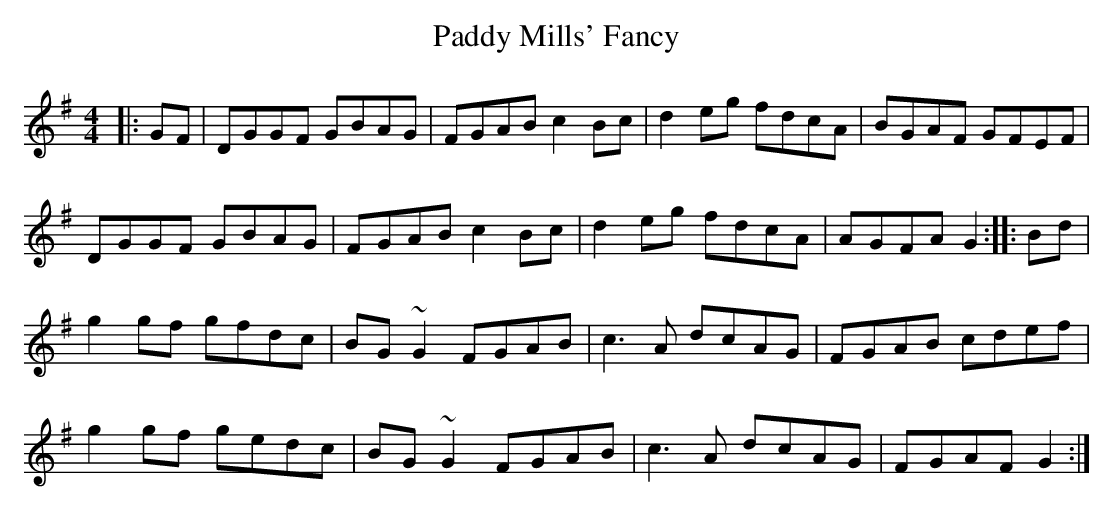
X:1
T: Paddy Mills' Fancy
M: 4/4
L: 1/8
K: Gmaj
|:GF|DGGF GBAG|FGAB c2Bc|d2eg fdcA|BGAF GFEF|
DGGF GBAG|FGAB c2Bc|d2eg fdcA|AGFA G2:|:Bd|
g2gf gfdc|BG~G2 FGAB|c3A dcAG|FGAB cdef|
g2gf gedc|BG~G2 FGAB|c3A dcAG|FGAF G2:|
